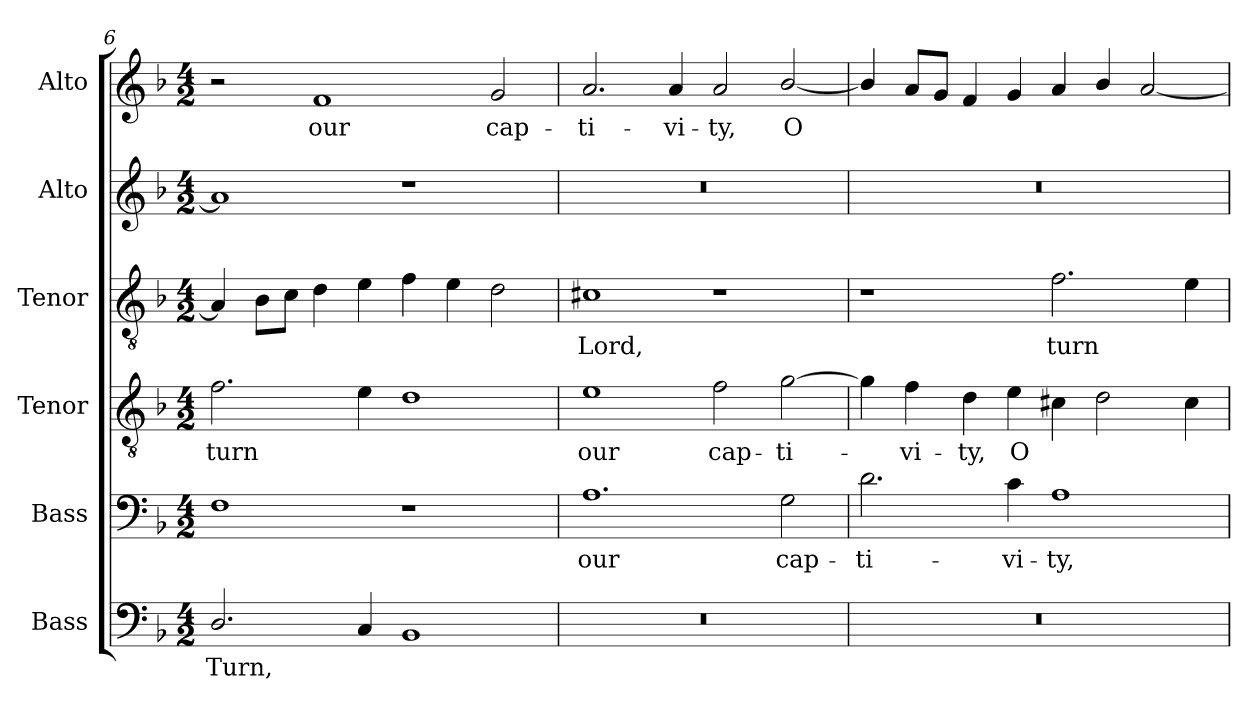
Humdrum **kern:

**kern	**text	**kern	**text	**kern	**text	**kern	**text	**kern	**kern	**text
*part6	*part6	*part5	*part5	*part4	*part4	*part3	*part3	*part2	*part1	*part1
*staff6	*staff6	*staff5	*staff5	*staff4	*staff4	*staff3	*staff3	*staff2	*staff1	*staff1
*I"Bass	*	*I"Bass	*	*I"Tenor	*	*I"Tenor	*	*I"Alto	*I"Alto	*
*I'B.	*	*I'B.	*	*	*	*	*	*	*	*
*clefF4	*	*clefF4	*	*clefGv2	*	*clefGv2	*	*clefG2	*clefG2	*
*	*	*	*	*ITrd7c12	*	*ITrd7c12	*	*	*	*
*k[b-]	*	*k[b-]	*	*k[b-]	*	*k[b-]	*	*k[b-]	*k[b-]	*
*F:	*	*F:	*	*F:	*	*F:	*	*F:	*F:	*
*M4/2	*	*M4/2	*	*M4/2	*	*M4/2	*	*M4/2	*M4/2	*
=6	=6	=6	=6	=6	=6	=6	=6	=6	=6	=6
!	!LO:LY:b:color=#000000	!	!	!	!	!	!	!	!	!
!	!	!	!	!	!LO:LY:b:color=#000000	!	!	!	!	!
2.Di/	Turn,	1Fi	.	2.Fi\	turn	4AAi/]	.	1ai]	2r	.
.	.	.	.	.	.	8BB-i\L	.	.	.	.
.	.	.	.	.	.	8Ci\J	.	.	.	.
!	!	!	!	!	!	!	!	!	!	!LO:LY:b:color=#000000
.	.	.	.	.	.	4Di\	.	.	1fi	our
4Ci/	.	.	.	4Ei\	.	4Ei\	.	.	.	.
1BB-i	.	1r	.	1Di	.	4Fi\	.	1r	.	.
.	.	.	.	.	.	4Ei\	.	.	.	.
!	!	!	!	!	!	!	!	!	!	!LO:LY:b:color=#000000
.	.	.	.	.	.	2Di\	.	.	2gi/	cap-
=7	=7	=7	=7	=7	=7	=7	=7	=7	=7	=7
!LO:N:vis=1	!	!	!	!	!	!	!	!	!	!
!	!	!	!LO:LY:b:color=#000000	!	!	!	!	!	!	!
!	!	!	!	!	!LO:LY:b:color=#000000	!	!	!	!	!
!	!	!	!	!	!	!	!LO:LY:b:color=#000000	!LO:N:vis=1	!	!
!	!	!	!	!	!	!	!	!	!	!LO:LY:b:color=#000000
0r	.	1.Ai	our	1Ei	our	1C#Xi	Lord,	0r	2.ai/	-ti-
!	!	!	!	!	!	!	!	!	!	!LO:LY:b:color=#000000
.	.	.	.	.	.	.	.	.	4ai/	-vi-
!	!	!	!	!	!LO:LY:b:color=#000000	!	!	!	!	!
!	!	!	!	!	!	!	!	!	!	!LO:LY:b:color=#000000
.	.	.	.	2Fi\	cap-	1r	.	.	2ai/	-ty,
!	!	!	!LO:LY:b:color=#000000	!	!	!	!	!	!	!
!	!	!	!	!	!LO:LY:b:color=#000000	!	!	!	!	!
!	!	!	!	!	!	!	!	!	!	!LO:LY:b:color=#000000
.	.	2Gi\	cap-	[2Gi\	-ti-	.	.	.	[2b-i/	O
=8	=8	=8	=8	=8	=8	=8	=8	=8	=8	=8
!LO:N:vis=1	!	!	!	!	!	!	!	!	!	!
!	!	!	!LO:LY:b:color=#000000	!	!	!	!	!LO:N:vis=1	!	!
0r	.	2.di\	-ti-	4Gi\]	.	1r	.	0r	4b-i/]	.
!	!	!	!	!	!LO:LY:b:color=#000000	!	!	!	!	!
.	.	.	.	4Fi\	-vi-	.	.	.	8ai/L	.
.	.	.	.	.	.	.	.	.	8gi/J	.
!	!	!	!	!	!LO:LY:b:color=#000000	!	!	!	!	!
.	.	.	.	4Di\	-ty,	.	.	.	4fi/	.
!	!	!	!LO:LY:b:color=#000000	!	!	!	!	!	!	!
!	!	!	!	!	!LO:LY:b:color=#000000	!	!	!	!	!
.	.	4ci\	-vi-	4Ei\	O	.	.	.	4gi/	.
!	!	!	!LO:LY:b:color=#000000	!	!	!	!	!	!	!
!	!	!	!	!	!	!	!LO:LY:b:color=#000000	!	!	!
.	.	1Ai	-ty,	4C#Xi\	.	2.Fi\	turn	.	4ai/	.
.	.	.	.	2Di\	.	.	.	.	4b-i/	.
.	.	.	.	.	.	.	.	.	[2ai/	.
.	.	.	.	4C#i\	.	4Ei\	.	.	.	.
=	=	=	=	=	=	=	=	=	=	=
*-	*-	*-	*-	*-	*-	*-	*-	*-	*-	*-
